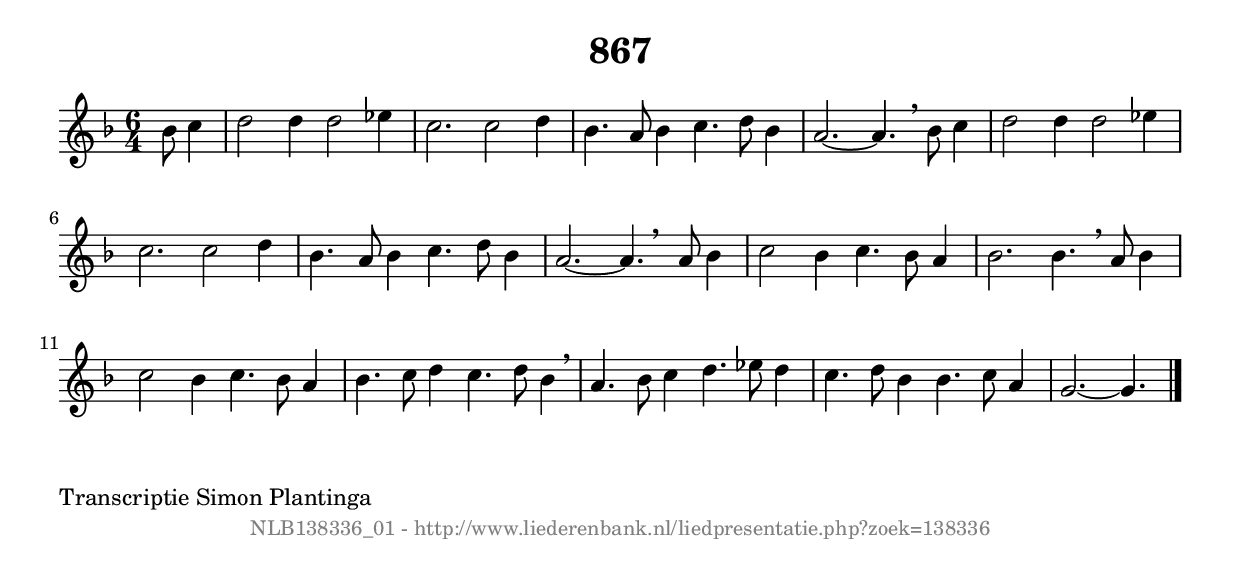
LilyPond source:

%
% produced by wce2krn 1.64 (7 June 2014)
%
\version"2.16"
#(append! paper-alist '(("long" . (cons (* 210 mm) (* 2000 mm)))))
#(set-default-paper-size "long")
sb = {\breathe}
mBreak = {\breathe }
bBreak = {\breathe }
x = {\once\override NoteHead #'style = #'cross }
gl=\glissando
itime={\override Staff.TimeSignature #'stencil = ##f }
ficta = {\once\set suggestAccidentals = ##t}
fine = {\once\override Score.RehearsalMark #'self-alignment-X = #1 \mark \markup {\italic{Fine}}}
dc = {\once\override Score.RehearsalMark #'self-alignment-X = #1 \mark \markup {\italic{D.C.}}}
dcf = {\once\override Score.RehearsalMark #'self-alignment-X = #1 \mark \markup {\italic{D.C. al Fine}}}
dcc = {\once\override Score.RehearsalMark #'self-alignment-X = #1 \mark \markup {\italic{D.C. al Coda}}}
ds = {\once\override Score.RehearsalMark #'self-alignment-X = #1 \mark \markup {\italic{D.S.}}}
dsf = {\once\override Score.RehearsalMark #'self-alignment-X = #1 \mark \markup {\italic{D.S. al Fine}}}
dsc = {\once\override Score.RehearsalMark #'self-alignment-X = #1 \mark \markup {\italic{D.S. al Coda}}}
pv = {\set Score.repeatCommands = #'((volta "1"))}
sv = {\set Score.repeatCommands = #'((volta "2"))}
tv = {\set Score.repeatCommands = #'((volta "3"))}
qv = {\set Score.repeatCommands = #'((volta "4"))}
xv = {\set Score.repeatCommands = #'((volta #f))}
\header{ tagline = ""
title = "867"
}
\score {{
\key g \dorian
\relative g'
{
\set melismaBusyProperties = #'()
\partial 32*12
\time 6/4
\tempo 4=120
\override Score.MetronomeMark #'transparent = ##t
\override Score.RehearsalMark #'break-visibility = #(vector #t #t #f)
bes8 c4 | d2 d4 d2 ees4 | c2. c2 d4 | bes4. a8 bes4 c4. d8 bes4 | a2.~ a4. \mBreak
bes8 c4 | d2 d4 d2 ees4 | c2. c2 d4 | bes4. a8 bes4 c4. d8 bes4 | a2.~ a4. \bar ":|:" \bBreak
a8 bes4 | c2 bes4 c4. bes8 a4 | bes2. bes4. \sb a8 bes4 | c2 bes4 c4. bes8 a4 | bes4. c8 d4 c4. d8 bes4 | \mBreak \bar "|"
a4. bes8 c4 d4. ees8 d4 | c4. d8 bes4 bes4. c8 a4 | g2.~ g4. \bar "|."
 }}
 \midi { }
 \layout {
            indent = 0.0\cm
}
}
\markup { \wordwrap-string #" 
Transcriptie Simon Plantinga
"}
\markup { \vspace #0 } \markup { \with-color #grey \fill-line { \center-column { \smaller "NLB138336_01 - http://www.liederenbank.nl/liedpresentatie.php?zoek=138336" } } }
